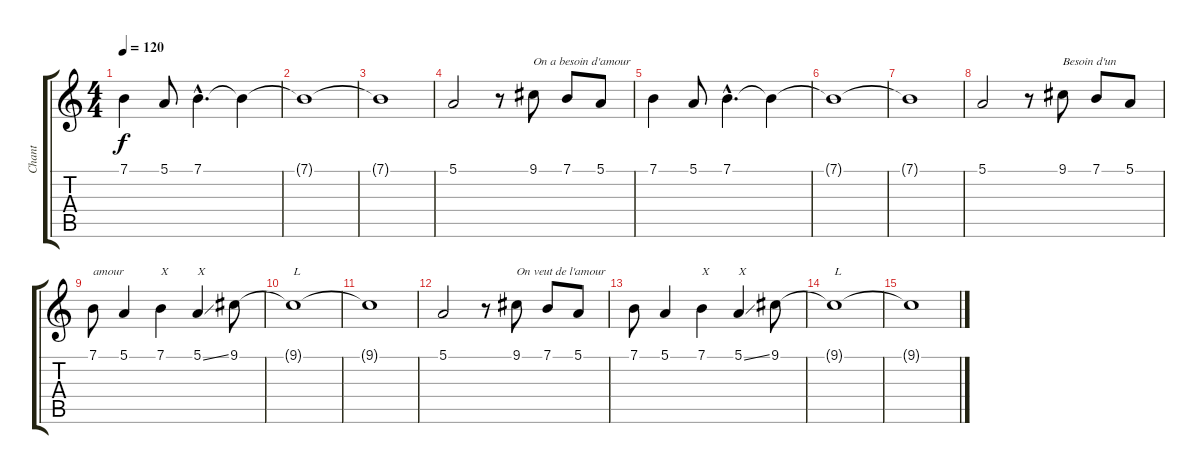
\track ("Chant" "Chant") {instrument lead5charang}
\staff {score tabs}
\tuning (E4 B3 G3 D3 A2 E2) {hide}
\ts (4 4)
\tempo 120
\clef g2
\ks c
7.1.4{dy f} 5.1.8 7.1{hac}.4{d} 7.1{t}.4 |
7.1{t}.1 |
7.1{t}.1 |
5.1.2 r.8 9.1.8{txt "On a besoin d'amour"} 7.1.8 5.1.8 |
7.1.4 5.1.8 7.1{hac}.4{d} 7.1{t}.4 |
7.1{t}.1 |
7.1{t}.1 |
5.1.2 r.8 9.1.8{txt "Besoin d'un "} 7.1.8 5.1.8 |
7.1.8{txt "amour"} 5.1.4 7.1.4{txt "X"} 5.1{ss}.4{txt "X"} 9.1.8 |
9.1{t}.1{txt "L"} |
9.1{t}.1 |
5.1.2 r.8 9.1.8{txt "On veut de l'amour"} 7.1.8 5.1.8 |
7.1.8 5.1.4 7.1.4{txt "X"} 5.1{ss}.4{txt "X"} 9.1.8 |
9.1{t}.1{txt "L"} |
9.1{t}.1
